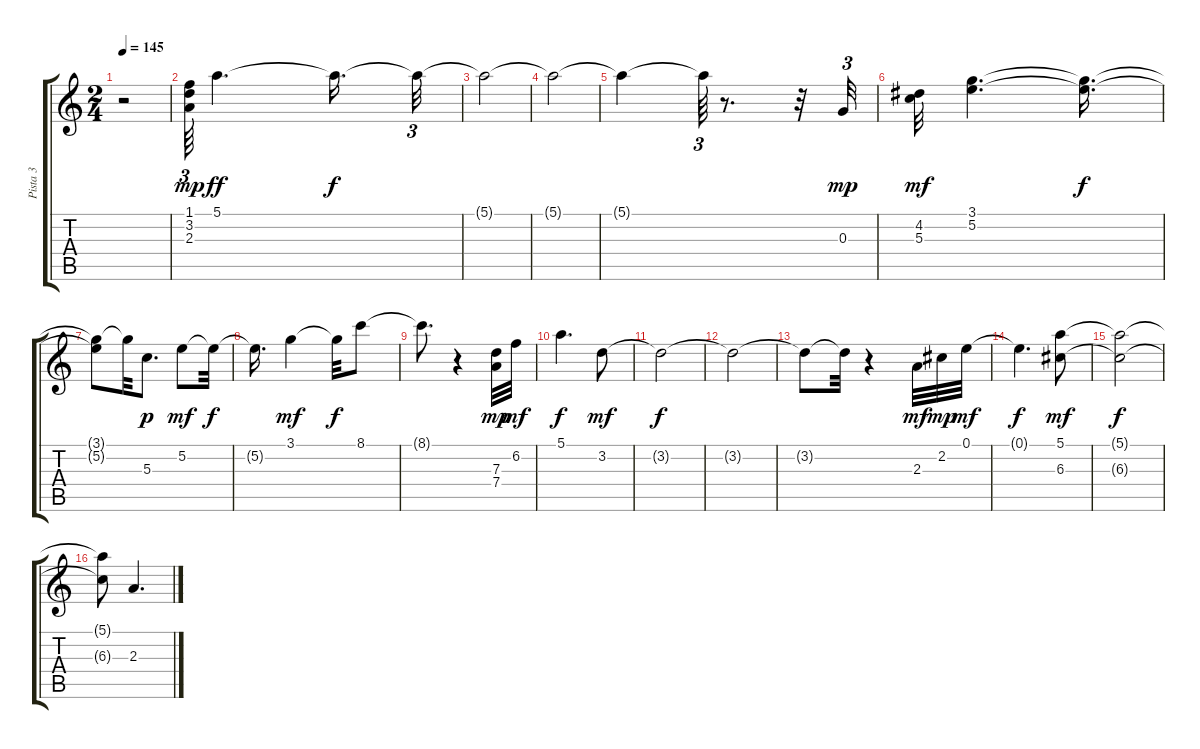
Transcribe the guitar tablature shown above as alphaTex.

\track ("Pista 3" "Pista 3") {instrument electricguitarclean}
\staff {score tabs}
\tuning (E4 B3 G3 D3 A2 E2) {hide}
\ts (2 4)
\tempo 145
\clef g2
\ks c
r.2{dy ff} |
(1.1 3.2 2.3).64{tu (3 2) dy mp} 5.1.4{d dy ff} 5.1{t}.16{d dy f} 5.1{t}.32{tu (3 2)} |
5.1{t}.2 |
5.1{t}.2 |
5.1{t}.4 5.1{t}.64{tu (3 2)} r.8{d} r.32 0.3.32{tu (3 2) dy mp} |
(4.2 5.3).32{dy mf} (3.1 5.2).4{d} (3.1{t} 5.2{t}).16{d dy f} |
(3.1{t} 5.2{t}).8 3.1{t}.32 5.3.8{d dy p} 5.2.8{dy mf} 5.2{t}.32{dy f} |
5.2{t}.16{d} 3.1.4{dy mf} 3.1{t}.32{dy f} 8.1.8 |
8.1{t}.8{d} r.4 (7.3 7.4).32{dy mp} 6.2.32{dy mf} |
5.1.4{d dy f} 3.2.8{dy mf} |
3.2{t}.2{dy f} |
3.2{t}.2 |
3.2{t}.8 3.2{t}.32 r.4 2.3.32{dy mf} 2.2.32{dy mp} 0.1.32{dy mf} |
0.1{t}.4{d dy f} (5.1 6.3).8{dy mf} |
(5.1{t} 6.3{t}).2{dy f} |
(5.1{t} 6.3{t}).8 2.3.4{d}
